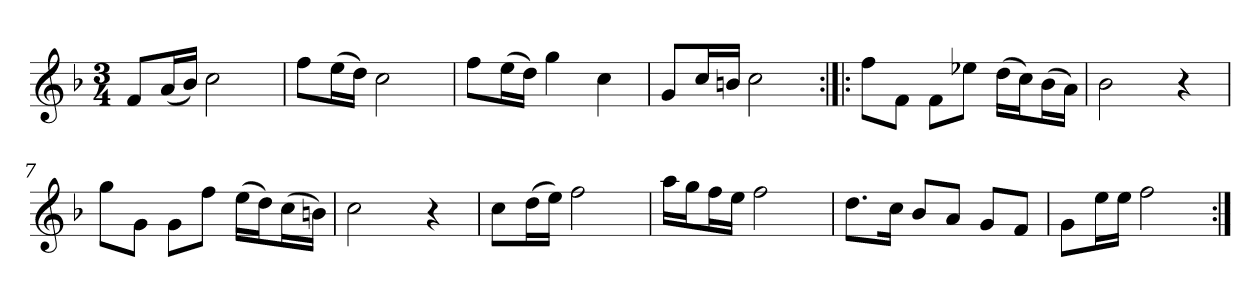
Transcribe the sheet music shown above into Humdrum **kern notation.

**kern
*part1
*staff1
*clefG2
*k[b-]
*F:
*M3/4
*MM120
=1
8f/L
(16a/L
16b-/JJ)
2cc
=2
8ff\L
(16ee\L
16dd\JJ)
2cc
=3
8ff\L
(16ee\L
16dd\JJ)
4gg
4cc
=4
8g/L
16cc/L
16bn/JJ
2cc
=5:|!|:
8ff\L
8f\J
8f\L
8ee-X\J
(16dd\LL
16cc\J)
(16b-\L
16a\JJ)
=6
2b-
4r
=7
8gg\L
8g\J
8g\L
8ff\J
(16ee\LL
16dd\J)
(16cc\L
16bn\JJ)
=8
2cc
4r
=9
8cc\L
(16dd\L
16ee\JJ)
2ff
=10
16aa\LL
16gg\J
16ff\L
16ee\JJ
2ff
=11
8.dd\L
16cc\Jk
8b-/L
8a/J
8g/L
8f/J
=12
8g\L
16ee\L
16ee\JJ
2ff
=:|!
*-
